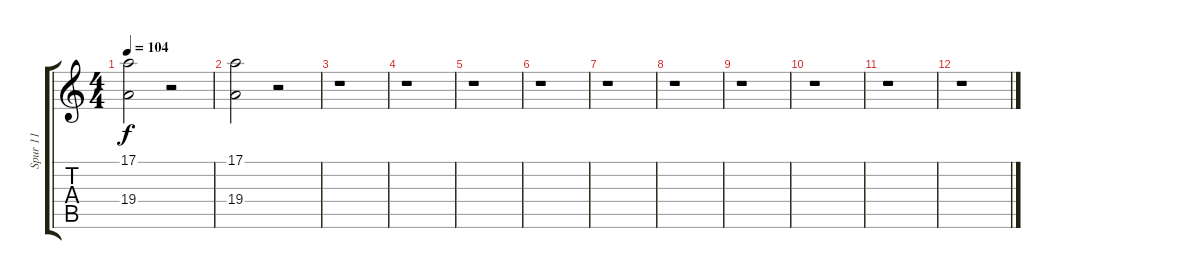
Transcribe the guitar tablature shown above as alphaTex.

\track ("Spur 11" "Spur 11") {instrument lead2sawtooth}
\staff {score tabs}
\tuning (E4 B3 G3 D3 A2 E2) {hide}
\ts (4 4)
\tempo 104
\clef g2
\ks c
(17.1 19.4).2{dy f} r.2 |
(17.1 19.4).2 r.2 |
r.1 |
r.1 |
r.1 |
r.1 |
r.1 |
r.1 |
r.1 |
r.1 |
r.1 |
r.1
